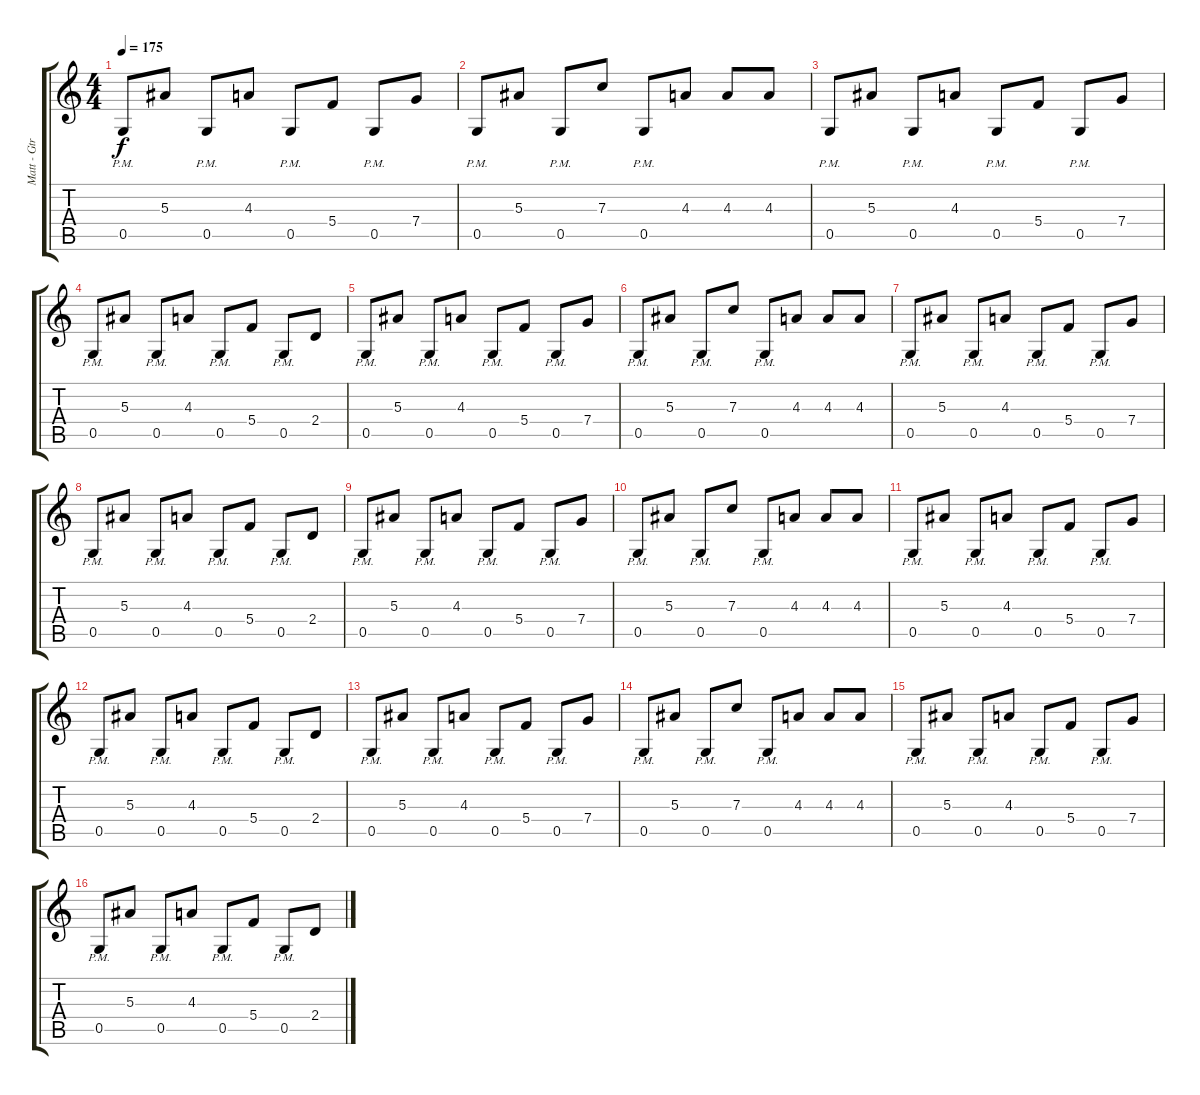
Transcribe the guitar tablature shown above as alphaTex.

\track ("Matt - Gtr. 1" "Matt - Gtr") {instrument distortionguitar}
\staff {score tabs}
\tuning (D4 A3 F3 C3 G2 C2) {hide}
\ts (4 4)
\tempo 175
\clef g2
\ks c
0.5{pm}.8{dy f} 5.3.8 0.5{pm}.8 4.3.8 0.5{pm}.8 5.4.8 0.5{pm}.8 7.4.8 |
0.5{pm}.8 5.3.8 0.5{pm}.8 7.3.8 0.5{pm}.8 4.3.8 4.3.8 4.3.8 |
0.5{pm}.8 5.3.8 0.5{pm}.8 4.3.8 0.5{pm}.8 5.4.8 0.5{pm}.8 7.4.8 |
0.5{pm}.8 5.3.8 0.5{pm}.8 4.3.8 0.5{pm}.8 5.4.8 0.5{pm}.8 2.4.8 |
0.5{pm}.8 5.3.8 0.5{pm}.8 4.3.8 0.5{pm}.8 5.4.8 0.5{pm}.8 7.4.8 |
0.5{pm}.8 5.3.8 0.5{pm}.8 7.3.8 0.5{pm}.8 4.3.8 4.3.8 4.3.8 |
0.5{pm}.8 5.3.8 0.5{pm}.8 4.3.8 0.5{pm}.8 5.4.8 0.5{pm}.8 7.4.8 |
0.5{pm}.8 5.3.8 0.5{pm}.8 4.3.8 0.5{pm}.8 5.4.8 0.5{pm}.8 2.4.8 |
0.5{pm}.8 5.3.8 0.5{pm}.8 4.3.8 0.5{pm}.8 5.4.8 0.5{pm}.8 7.4.8 |
0.5{pm}.8 5.3.8 0.5{pm}.8 7.3.8 0.5{pm}.8 4.3.8 4.3.8 4.3.8 |
0.5{pm}.8 5.3.8 0.5{pm}.8 4.3.8 0.5{pm}.8 5.4.8 0.5{pm}.8 7.4.8 |
0.5{pm}.8 5.3.8 0.5{pm}.8 4.3.8 0.5{pm}.8 5.4.8 0.5{pm}.8 2.4.8 |
0.5{pm}.8 5.3.8 0.5{pm}.8 4.3.8 0.5{pm}.8 5.4.8 0.5{pm}.8 7.4.8 |
0.5{pm}.8 5.3.8 0.5{pm}.8 7.3.8 0.5{pm}.8 4.3.8 4.3.8 4.3.8 |
0.5{pm}.8 5.3.8 0.5{pm}.8 4.3.8 0.5{pm}.8 5.4.8 0.5{pm}.8 7.4.8 |
0.5{pm}.8 5.3.8 0.5{pm}.8 4.3.8 0.5{pm}.8 5.4.8 0.5{pm}.8 2.4.8
